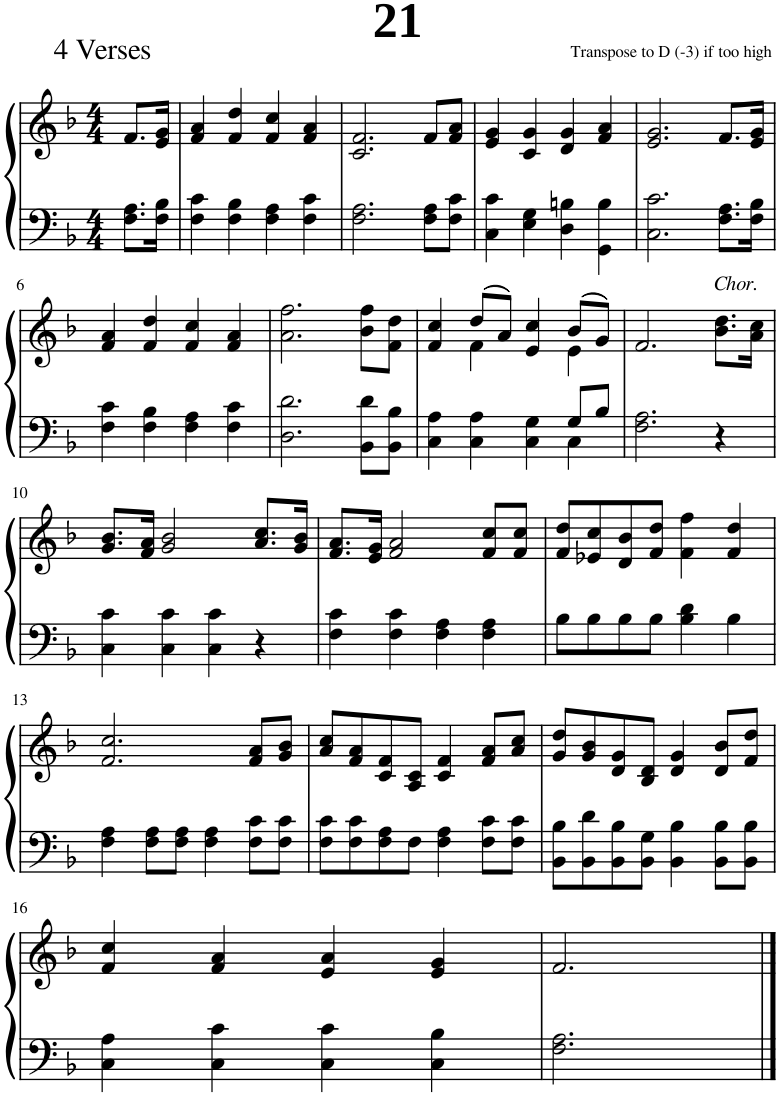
**kern	**kern
*part1	*part1
*staff2	*staff1
*I"Piano	*
*I'Pno.	*
*clefF4	*clefG2
*k[b-]	*k[b-]
*M4/4	*M4/4
=1	=1
8.F\ 8.A\L	8.f/L
16F\ 16B-\Jk	16e/ 16g/Jk
=2	=2
4F\ 4c\	4f/ 4a/
4F\ 4B-\	4f/ 4dd/
4F\ 4A\	4f/ 4cc/
4F\ 4c\	4f/ 4a/
=3	=3
2.F\ 2.A\	2.c/ 2.f/
8F\ 8A\L	8f/L
8F\ 8c\J	8f/ 8a/J
=4	=4
4C\ 4c\	4e/ 4g/
4E\ 4G\	4c/ 4g/
4D\ 4Bn\	4d/ 4g/
4GG\ 4B\	4f/ 4a/
=5	=5
2.C\ 2.c\	2.e/ 2.g/
8.F\ 8.A\L	8.f/L
16F\ 16B-\Jk	16e/ 16g/Jk
!!LO:LB:g=z
=6	=6
4F\ 4c\	4f/ 4a/
4F\ 4B-\	4f/ 4dd/
4F\ 4A\	4f/ 4cc/
4F\ 4c\	4f/ 4a/
=7	=7
2.D\ 2.d\	2.a\ 2.ff\
8BB-\ 8d\L	8b-\ 8ff\L
8BB-\ 8B-\J	8f\ 8dd\J
=8	=8
*^	*^
2.ryy	4C\ 4A\	4f/ 4cc/	4ryy
.	4C\ 4A\	(8dd/L	4f\
.	.	8a/J)	.
.	4C\ 4G\	4e/ 4cc/	4ryy
8G/L	4C\	(8b-/L	4e\
8B-/J	.	8g/J)	.
*v	*v	*	*
*	*v	*v
=9	=9
2.F\ 2.A\	2.f/
!	!LO:TX:a:i:t=Chor.
4r	8.b-\ 8.dd\L
.	16a\ 16cc\Jk
!!LO:LB:g=z
=10	=10
4C\ 4c\	8.g/ 8.b-/L
.	16f/ 16a/Jk
4C\ 4c\	2g/ 2b-/
4C\ 4c\	.
4r	8.a/ 8.cc/L
.	16g/ 16b-/Jk
=11	=11
4F\ 4c\	8.f/ 8.a/L
.	16e/ 16g/Jk
4F\ 4c\	2f/ 2a/
4F\ 4A\	.
4F\ 4A\	8f/ 8cc/L
.	8f/ 8cc/J
=12	=12
8B-\L	8f/ 8dd/L
8B-\	8e-X/ 8cc/
8B-\	8d/ 8b-/
8B-\J	8f/ 8dd/J
4B-\ 4d\	4f\ 4ff\
4B-\	4f/ 4dd/
!!LO:LB:g=z
=13	=13
4F\ 4A\	2.f/ 2.cc/
8F\ 8A\L	.
8F\ 8A\J	.
4F\ 4A\	.
8F\ 8c\L	8f/ 8a/L
8F\ 8c\J	8g/ 8b-/J
=14	=14
8F\ 8c\L	8a/ 8cc/L
8F\ 8c\	8f/ 8a/
8F\ 8A\	8c/ 8f/
8F\J	8A/ 8c/J
4F\ 4A\	4c/ 4f/
8F\ 8c\L	8f/ 8a/L
8F\ 8c\J	8a/ 8cc/J
=15	=15
8BB-\ 8B-\L	8g/ 8dd/L
8BB-\ 8d\	8g/ 8b-/
8BB-\ 8B-\	8d/ 8g/
8BB-\ 8G\J	8B-/ 8d/J
4BB-\ 4B-\	4d/ 4g/
8BB-\ 8B-\L	8d/ 8b-/L
8BB-\ 8B-\J	8f/ 8dd/J
!!LO:LB:g=z
=16	=16
4C\ 4A\	4f/ 4cc/
4C\ 4c\	4f/ 4a/
4C\ 4c\	4e/ 4a/
4C\ 4B-\	4e/ 4g/
=17	=17
2.F\ 2.A\	2.f/
==	==
*-	*-
